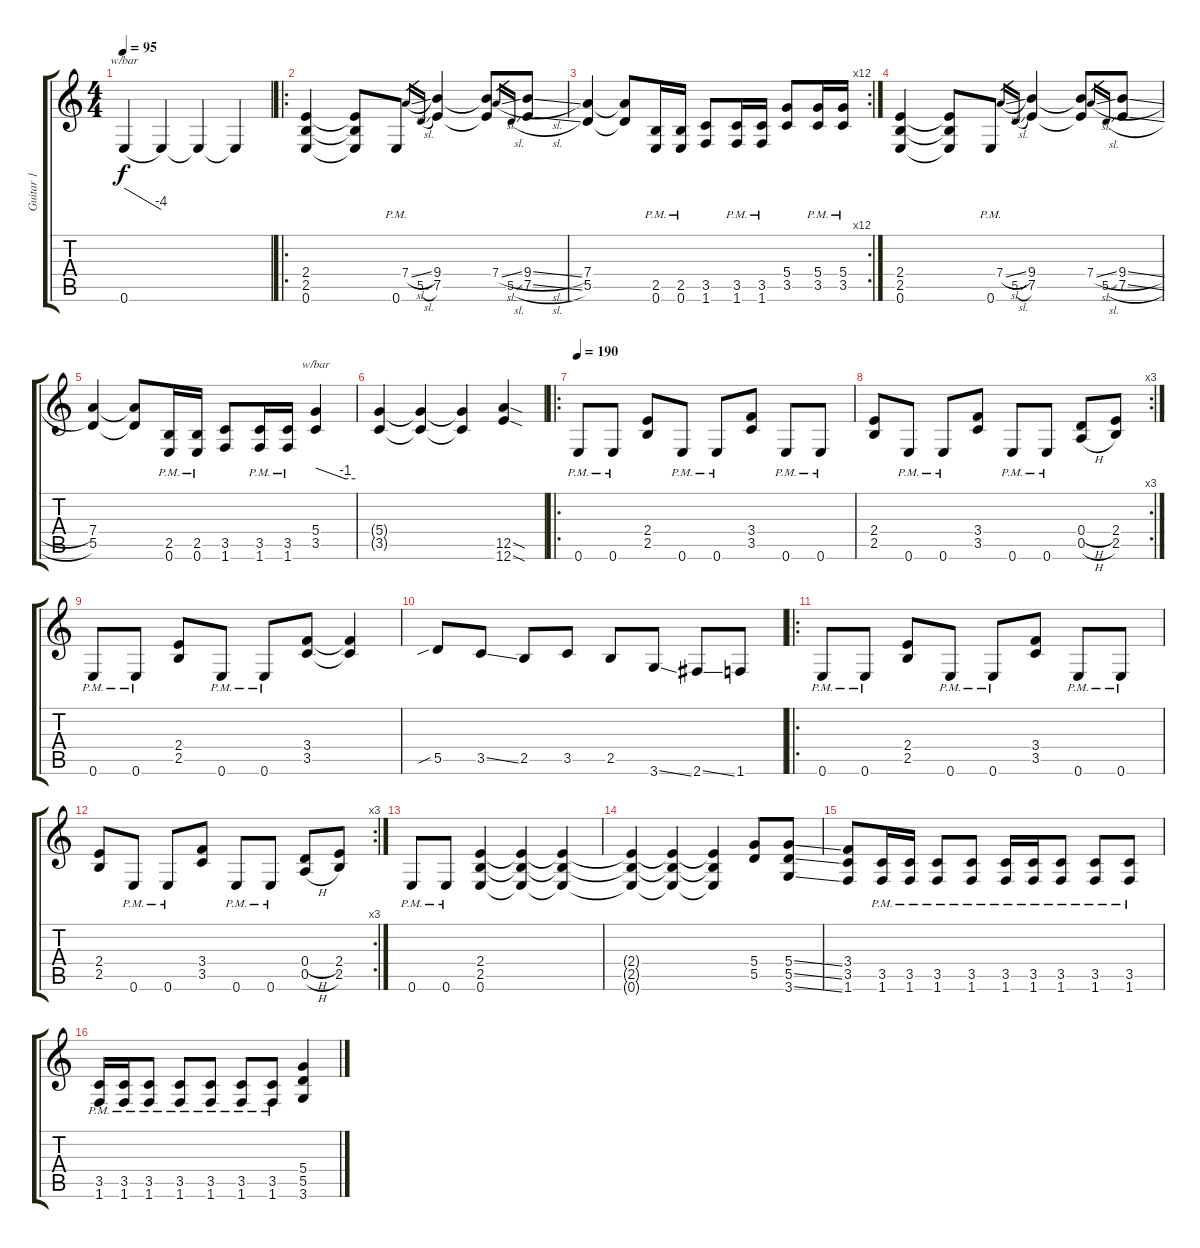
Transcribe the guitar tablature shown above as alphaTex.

\track ("Guitar 1" "Guitar 1") {instrument distortionguitar}
\staff {score tabs}
\tuning (E4 B3 G3 D3 A2 E2) {hide}
\ts (4 4)
\tempo 95
\clef g2
\ks c
0.6.4{tbe (dive default 0 0 60 -16) dy f instrument distortionguitar} 0.6{t}.4 0.6{t}.4 0.6{t}.4 |
\ro
(2.4 2.5 0.6).4 (2.4{t} 2.5{t} 0.6{t}).8 0.6{pm}.8 7.4{sl}.16{gr} 5.5{sl}.16{gr} (9.4 7.5).4 (9.4{t} 7.5{t}).8 7.4{sl}.16{gr} 5.5{sl}.16{gr} (9.4{sl} 7.5{sl}).8 |
\rc 12
(7.4 5.5).4 (7.4{t} 5.5{t}).8 (2.5{pm} 0.6{pm}).16 (2.5{pm} 0.6{pm}).16 (3.5 1.6).8 (3.5{pm} 1.6{pm}).16 (3.5{pm} 1.6{pm}).16 (5.4 3.5).8 (5.4{pm} 3.5{pm}).16 (5.4{pm} 3.5{pm}).16 |
(2.4 2.5 0.6).4 (2.4{t} 2.5{t} 0.6{t}).8 0.6{pm}.8 7.4{sl}.16{gr} 5.5{sl}.16{gr} (9.4 7.5).4 (9.4{t} 7.5{t}).8 7.4{sl}.16{gr} 5.5{sl}.16{gr} (9.4{sl} 7.5{sl}).8 |
(7.4 5.5).4 (7.4{t} 5.5{t}).8 (2.5{pm} 0.6{pm}).16 (2.5{pm} 0.6{pm}).16 (3.5 1.6).8 (3.5{pm} 1.6{pm}).16 (3.5{pm} 1.6{pm}).16 (5.4 3.5).4{tbe (custom default 0 0 45 -4 60 -4)} |
(5.4{t} 3.5{t}).4 (5.4{t} 3.5{t}).4 (5.4{t} 3.5{t}).4 (12.5{sod} 12.6{sod}).4 |
\ro
\tempo 190
0.6{pm}.8 0.6{pm}.8 (2.4 2.5).8 0.6{pm}.8 0.6{pm}.8 (3.4 3.5).8 0.6{pm}.8 0.6{pm}.8 |
\rc 3
(2.4 2.5).8 0.6{pm}.8 0.6{pm}.8 (3.4 3.5).8 0.6{pm}.8 0.6{pm}.8 (0.4{h} 0.5{h}).8 (2.4 2.5).8 |
0.6{pm}.8 0.6{pm}.8 (2.4 2.5).8 0.6{pm}.8 0.6{pm}.8 (3.4 3.5).8 (3.4{t} 3.5{t}).4 |
5.5{sib}.8 3.5{ss}.8 2.5.8 3.5.8 2.5.8 3.6{ss}.8 2.6{ss}.8 1.6.8 |
\ro
0.6{pm}.8 0.6{pm}.8 (2.4 2.5).8 0.6{pm}.8 0.6{pm}.8 (3.4 3.5).8 0.6{pm}.8 0.6{pm}.8 |
\rc 3
(2.4 2.5).8 0.6{pm}.8 0.6{pm}.8 (3.4 3.5).8 0.6{pm}.8 0.6{pm}.8 (0.4{h} 0.5{h}).8 (2.4 2.5).8 |
0.6{pm}.8 0.6{pm}.8 (2.4 2.5 0.6).4 (2.4{t} 2.5{t} 0.6{t}).4 (2.4{t} 2.5{t} 0.6{t}).4 |
(2.4{t} 2.5{t} 0.6{t}).4 (2.4{t} 2.5{t} 0.6{t}).4 (2.4{t} 2.5{t} 0.6{t}).4 (5.4 5.5).8 (5.4{ss} 5.5{ss} 3.6{ss}).8 |
(3.4 3.5 1.6).8 (3.5{pm} 1.6{pm}).16 (3.5{pm} 1.6{pm}).16 (3.5{pm} 1.6{pm}).8 (3.5{pm} 1.6{pm}).8 (3.5{pm} 1.6{pm}).16 (3.5{pm} 1.6{pm}).16 (3.5{pm} 1.6{pm}).8 (3.5{pm} 1.6{pm}).8 (3.5{pm} 1.6{pm}).8 |
(3.5{pm} 1.6{pm}).16 (3.5{pm} 1.6{pm}).16 (3.5{pm} 1.6{pm}).8 (3.5{pm} 1.6{pm}).8 (3.5{pm} 1.6{pm}).8 (3.5{pm} 1.6{pm}).8 (3.5{pm} 1.6{pm}).8 (5.4 5.5 3.6).4
